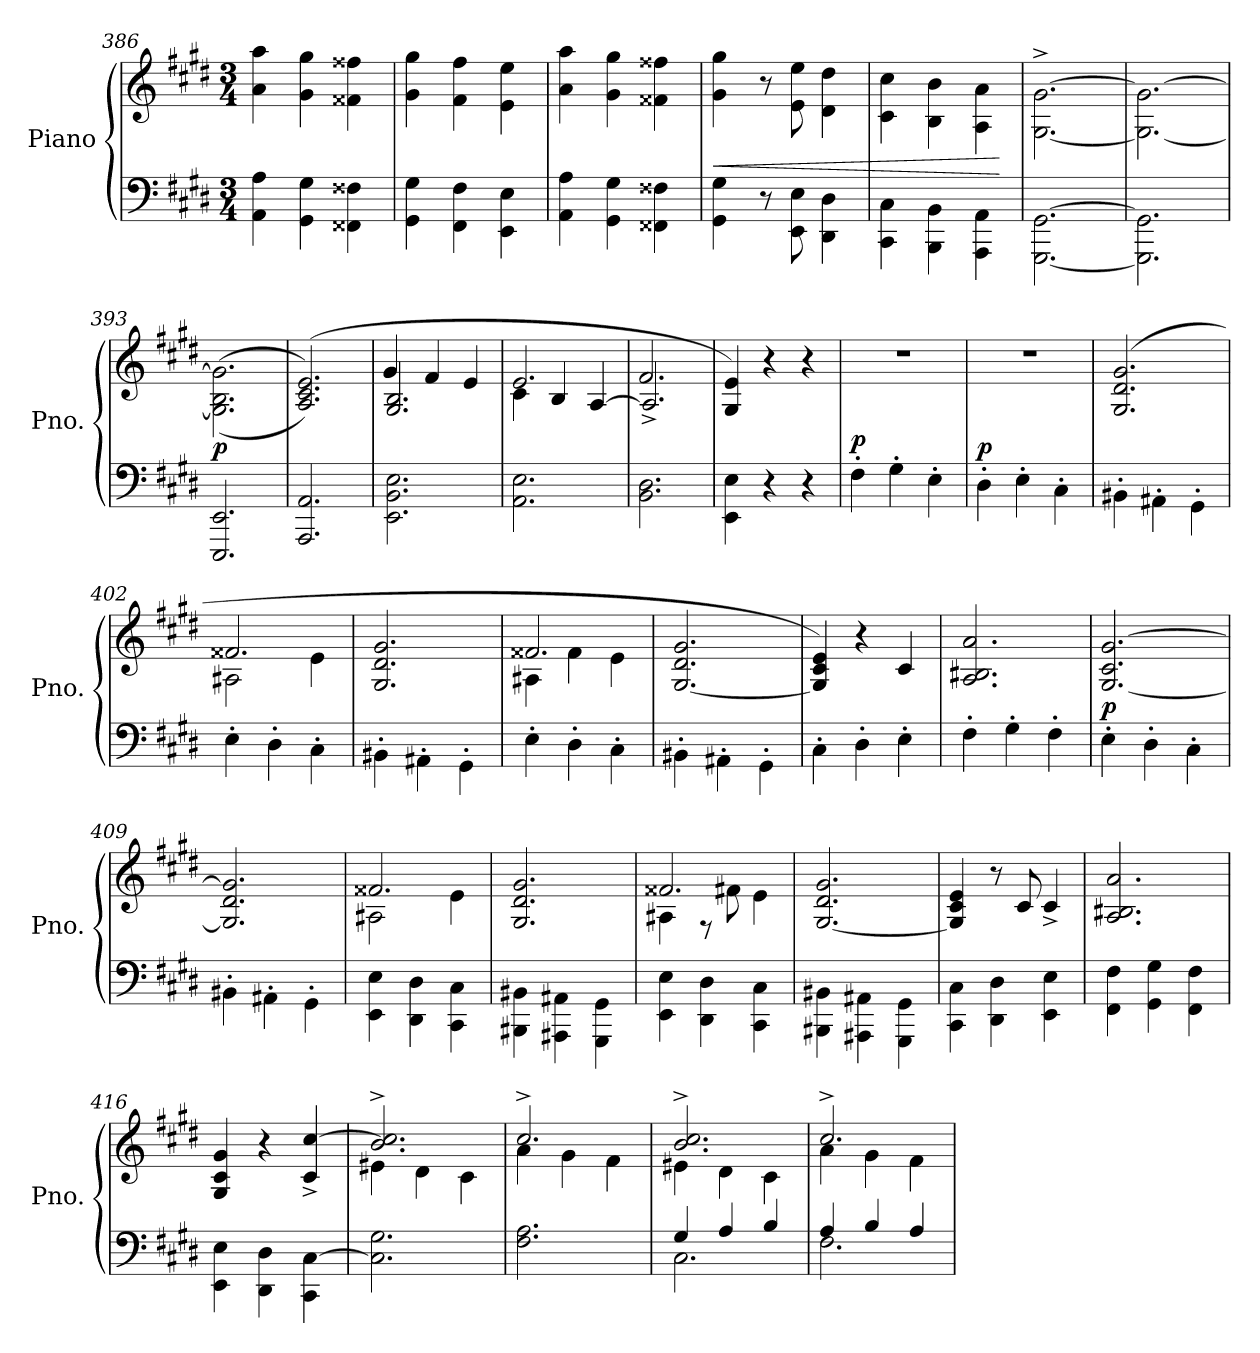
**kern	**kern	**dynam
*part1	*part1	*part1
*staff2	*staff1	*staff1/2
*I"Piano	*	*
*I'Pno.	*	*
*clefF4	*clefG2	*
*k[f#c#g#d#]	*k[f#c#g#d#]	*
*M3/4	*M3/4	*
=386	=386	=386
4AA\ 4A\	4a\ 4aa\	.
4GG#\ 4G#\	4g#\ 4gg#\	.
4FF##X\ 4F##X\	4f##X\ 4ff##X\	.
=387	=387	=387
4GG#\ 4G#\	4g#\ 4gg#\	.
4FF#\ 4F#\	4f#\ 4ff#\	.
4EE\ 4E\	4e\ 4ee\	.
!!LO:LB:g=z
=388	=388	=388
4AA\ 4A\	4a\ 4aa\	.
4GG#\ 4G#\	4g#\ 4gg#\	.
4FF##X\ 4F##X\	4f##X\ 4ff##X\	.
=389	=389	=389
!	!	!LO:HP:b
4GG#\ 4G#\	4g#\ 4gg#\	<
8r	8r	.
8EE\ 8E\	8e\ 8ee\	.
4DD#\ 4D#\	4d#\ 4dd#\	.
=390	=390	=390
4CC#\ 4C#\	4c#\ 4cc#\	.
4BBB\ 4BB\	4B\ 4b\	.
4AAA\ 4AA\	4A\ 4a\	.
.	.	[
=391	=391	=391
[2.GGG#\ [2.GG#\	[2.G#\^ [2.g#\^	.
=392	=392	=392
2.GGG#\] 2.GG#\]	2.G#\_ 2.g#\_	.
=393	=393	=393
!	!	!LO:DY:a=2
2.EEE/ 2.EE/	((2.G#\] 2.B\ 2.g#\]	p
=394	=394	=394
2.AAA/ 2.AA/	(2.A/ 2.c#/ 2.e/))	.
=395	=395	=395
*	*^	*
2.EE\ 2.BB\ 2.E\	2.G#/ 2.B/	4g#/	.
.	.	4f#/	.
.	.	4e/	.
=396	=396	=396	=396
2.AA\ 2.E\	4c#\	2.e/	.
.	4B/	.	.
.	[4A/	.	.
=397	=397	=397	=397
2.BB\ 2.D#\	2.f#/	2.A^/]	.
*	*v	*v	*
=398	=398	=398
4EE\ 4E\	4G#/ 4e/)	.
4r	4r	.
4r	4r	.
!!LO:PB:g=z
=399	=399	=399
!	!	!LO:DY:a=2
4F#'\	2.r	p
4G#'\	.	.
4E'\	.	.
=400	=400	=400
!	!	!LO:DY:a=2
4D#'\	2.r	p
4E'\	.	.
4C#'\	.	.
=401	=401	=401
4BB#X'\	(2.G#/ 2.d#/ 2.g#/	.
4AA#X'\	.	.
4GG#'\	.	.
=402	=402	=402
*	*^	*
4E'\	2A#X\	2.f##X/	.
4D#'\	.	.	.
4C#'\	4e\	.	.
*	*v	*v	*
=403	=403	=403
4BB#X'\	2.G#/ 2.d#/ 2.g#/	.
4AA#X'\	.	.
4GG#'\	.	.
=404	=404	=404
*	*^	*
4E'\	4A#X\	2.f##X/	.
4D#'\	4f##\	.	.
4C#'\	4e\	.	.
*	*v	*v	*
=405	=405	=405
4BB#X'\	[2.G#/ 2.d#/ 2.g#/	.
4AA#X'\	.	.
4GG#'\	.	.
=406	=406	=406
4C#'\	4G#/] 4c#/ 4e/)	.
4D#'\	4r	.
4E'\	4c#/	.
=407	=407	=407
4F#'\	2.A/ 2.B#X/ 2.a/	.
4G#'\	.	.
4F#'\	.	.
=408	=408	=408
!	!	!LO:DY:a=2
4E'\	[2.G#/ 2.c#/ [2.g#/	p
4D#'\	.	.
4C#'\	.	.
!!LO:LB:g=z
=409	=409	=409
4BB#X'\	2.G#/] 2.d#/ 2.g#/]	.
4AA#X'\	.	.
4GG#'\	.	.
=410	=410	=410
*	*^	*
4EE\ 4E\	2A#X\	2.f##X/	.
4DD#\ 4D#\	.	.	.
4CC#\ 4C#\	4e\	.	.
*	*v	*v	*
=411	=411	=411
4BBB#X\ 4BB#X\	2.G#/ 2.d#/ 2.g#/	.
4AAA#X\ 4AA#X\	.	.
4GGG#\ 4GG#\	.	.
=412	=412	=412
*	*^	*
4EE\ 4E\	4A#X\	2.f##X/	.
4DD#\ 4D#\	8rF	.	.
.	8f#X\	.	.
4CC#\ 4C#\	4e\	.	.
*	*v	*v	*
=413	=413	=413
4BBB#X\ 4BB#X\	[2.G#/ 2.d#/ 2.g#/	.
4AAA#X\ 4AA#X\	.	.
4GGG#\ 4GG#\	.	.
=414	=414	=414
4CC#\ 4C#\	4G#/] 4c#/ 4e/	.
4DD#\ 4D#\	8r	.
.	8c#/	.
4EE\ 4E\	4c#^/	.
=415	=415	=415
4FF#\ 4F#\	2.A/ 2.B#X/ 2.a/	.
4GG#\ 4G#\	.	.
4FF#\ 4F#\	.	.
=416	=416	=416
4EE\ 4E\	4G#/ 4c#/ 4g#/	.
4DD#\ 4D#\	4r	.
4CC#\ [4C#\	4c#/^ [4cc#/^	.
!!LO:LB:g=z
=417	=417	=417
*	*^	*
2.C#\] 2.G#\	2.b/^ 2.cc#/]^	4e#X\	.
.	.	4d#\	.
.	.	4c#\	.
=418	=418	=418	=418
2.F#\ 2.A\	2.cc#^/	4a\	.
.	.	4g#\	.
.	.	4f#\	.
=419	=419	=419	=419
*^	*	*	*
4G#/	2.C#\	2.b/^ 2.cc#/^	4e#X\	.
4A/	.	.	4d#\	.
4B/	.	.	4c#\	.
=420	=420	=420	=420	=420
4A/	2.F#\	2.cc#^/	4a\	.
4B/	.	.	4g#\	.
4A/	.	.	4f#\	.
*v	*v	*	*	*
*	*v	*v	*
=	=	=
*-	*-	*-
